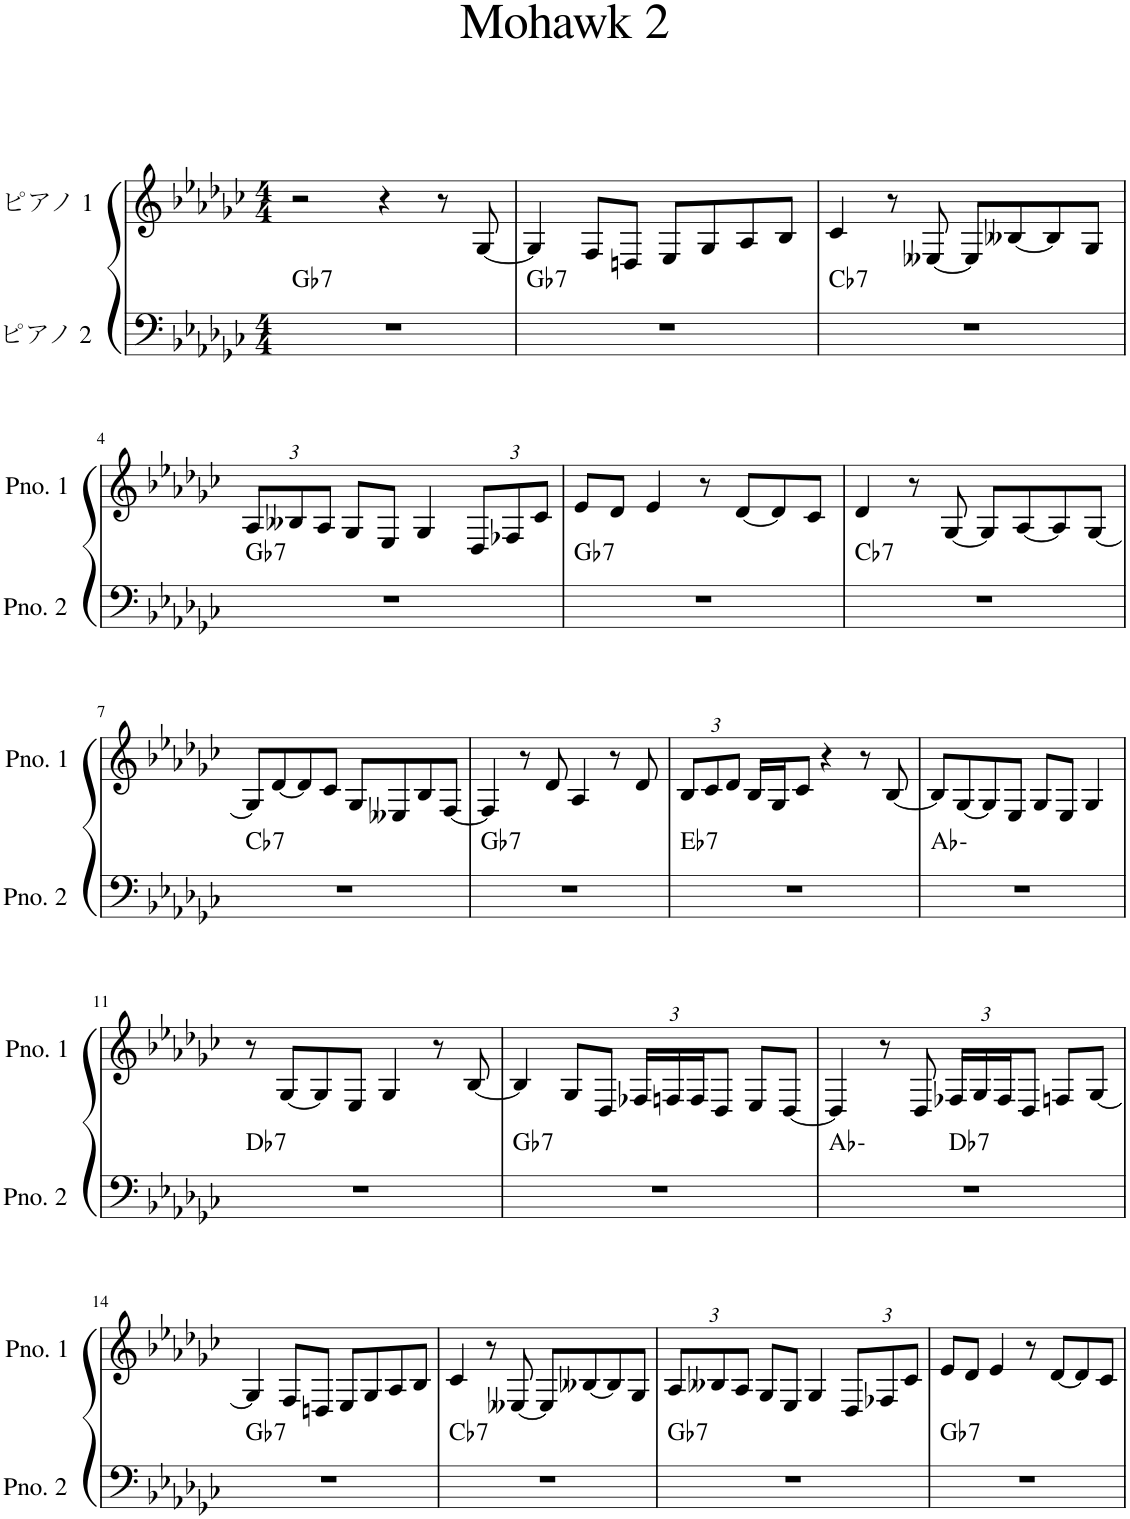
**kern	**harte	**kern
*part2	*part2	*part1
*staff2	*	*staff1
*I"ピアノ 2	*	*I"ピアノ 1
*clefF4	*	*clefG2
*k[b-e-a-d-g-c-]	*	*k[b-e-a-d-g-c-]
*M4/4	*	*M4/4
=1	=1	=1
!	!LO:H:kt=7	!
1r	Gb:7	2r
.	.	4r
.	.	8r
.	.	[8G-/
=2	=2	=2
!	!LO:H:kt=7	!
1r	Gb:7	4G-/]
.	.	8F/L
.	.	8Dn/J
.	.	8E-/L
.	.	8G-/
.	.	8A-/
.	.	8B-/J
=3	=3	=3
!	!LO:H:kt=7	!
1r	Cb:7	4c-/
.	.	8r
.	.	[8E--X/
.	.	8E--/L]
.	.	[8B--X/
.	.	8B--/]
.	.	8G-/J
!!LO:LB:g=z
=4	=4	=4
*	*	*Xbrackettup
!	!LO:H:kt=7	!
1r	Gb:7	12A-/L
.	.	12B--X/
.	.	12A-/J
.	.	8G-/L
.	.	8E-/J
.	.	4G-/
.	.	12D-/L
.	.	12F-X/
.	.	12c-/J
=5	=5	=5
!	!LO:H:kt=7	!
1r	Gb:7	8e-/L
.	.	8d-/J
.	.	4e-/
.	.	8r
.	.	[8d-/L
.	.	8d-/]
.	.	8c-/J
=6	=6	=6
!	!LO:H:kt=7	!
1r	Cb:7	4d-/
.	.	8r
.	.	[8G-/
.	.	8G-/L]
.	.	[8A-/
.	.	8A-/]
.	.	[8G-/J
!!LO:LB:g=z
=7	=7	=7
!	!LO:H:kt=7	!
1r	Cb:7	8G-/L]
.	.	[8d-/
.	.	8d-/]
.	.	8c-/J
.	.	8G-/L
.	.	8E--X/
.	.	8B-/
.	.	[8F/J
=8	=8	=8
!	!LO:H:kt=7	!
1r	Gb:7	4F/]
.	.	8r
.	.	8d-/
.	.	4A-/
.	.	8r
.	.	8d-/
=9	=9	=9
!	!LO:H:kt=7	!
1r	Eb:7	12B-/L
.	.	12c-/
.	.	12d-/J
.	.	16B-/LL
.	.	16G-/J
.	.	8c-/J
.	.	4r
.	.	8r
.	.	[8B-/
=10	=10	=10
1r	Ab:min	8B-/L]
.	.	[8G-/
.	.	8G-/]
.	.	8E-/J
.	.	8G-/L
.	.	8E-/J
.	.	4G-/
!!LO:LB:g=z
=11	=11	=11
!	!LO:H:kt=7	!
1r	Db:7	8r
.	.	[8G-/L
.	.	8G-/]
.	.	8E-/J
.	.	4G-/
.	.	8r
.	.	[8B-/
=12	=12	=12
!	!LO:H:kt=7	!
1r	Gb:7	4B-/]
.	.	8G-/L
.	.	8D-/J
.	.	24F-X/LL
.	.	24Fn/
.	.	24F/J
.	.	8D-/J
.	.	8E-/L
.	.	[8D-/J
=13	=13	=13
*^	*	*
1r	2ryy	Ab:min	4D-/]
.	.	.	8r
.	.	.	8D-/
!	!	!LO:H:kt=7	!
.	2ryy	Db:7	24F-X/LL
.	.	.	24G-/
.	.	.	24F-/J
.	.	.	8D-/J
.	.	.	8Fn/L
.	.	.	[8G-/J
!!LO:LB:g=z
=14	=14	=14	=14
!	!	!LO:H:kt=7	!
*v	*v	*	*
1r	Gb:7	4G-/]
.	.	8F/L
.	.	8Dn/J
.	.	8E-/L
.	.	8G-/
.	.	8A-/
.	.	8B-/J
=15	=15	=15
!	!LO:H:kt=7	!
1r	Cb:7	4c-/
.	.	8r
.	.	[8E--X/
.	.	8E--/L]
.	.	[8B--X/
.	.	8B--/]
.	.	8G-/J
=16	=16	=16
!	!LO:H:kt=7	!
1r	Gb:7	12A-/L
.	.	12B--X/
.	.	12A-/J
.	.	8G-/L
.	.	8E-/J
.	.	4G-/
.	.	12D-/L
.	.	12F-X/
.	.	12c-/J
=17	=17	=17
!	!LO:H:kt=7	!
1r	Gb:7	8e-/L
.	.	8d-/J
.	.	4e-/
.	.	8r
.	.	[8d-/L
.	.	8d-/]
.	.	8c-/J
=	=	=
*-	*-	*-
